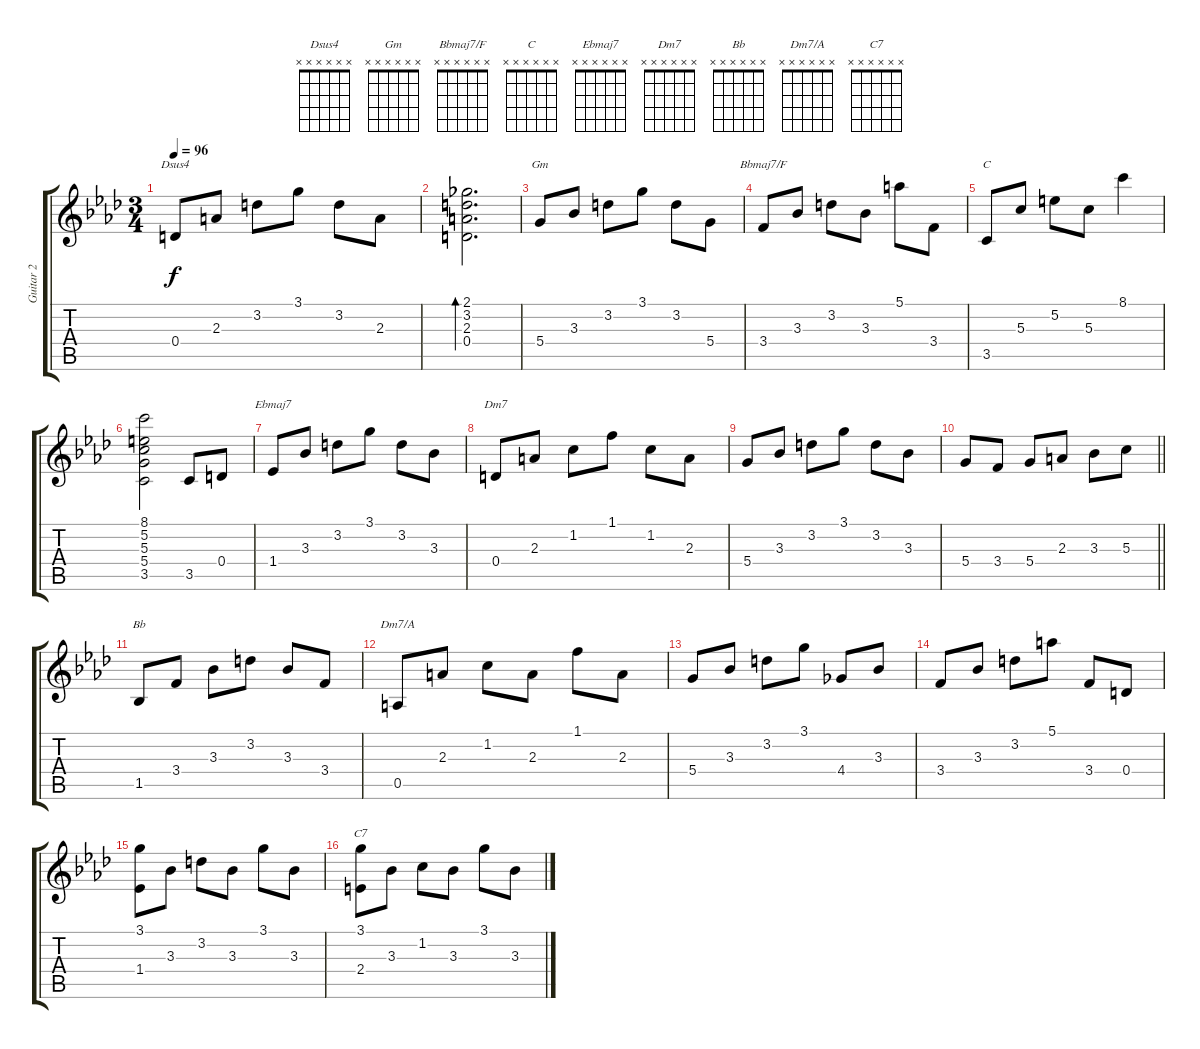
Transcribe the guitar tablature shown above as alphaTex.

\track ("Guitar 2" "Guitar 2") {solo instrument acousticguitarsteel}
\staff {score tabs}
\tuning (E4 B3 G3 D3 A2 E2) {hide}
\chord ("Dsus4" x x x x x x)
\chord ("Gm" x x x x x x)
\chord ("Bbmaj7/F" x x x x x x)
\chord ("C" x x x x x x)
\chord ("Ebmaj7" x x x x x x)
\chord ("Dm7" x x x x x x)
\chord ("Bb" x x x x x x)
\chord ("Dm7/A" x x x x x x)
\chord ("C7" x x x x x x)
\ts (3 4)
\tempo 96
\clef g2
\ks fminor
0.4.8{ch "Dsus4" dy f} 2.3.8 3.2.8 3.1.8 3.2.8 2.3.8 |
(2.1 3.2 2.3 0.4).2{d bd 120} |
5.4.8{ch "Gm"} 3.3.8 3.2.8 3.1.8 3.2.8 5.4.8 |
3.4.8{ch "Bbmaj7/F"} 3.3.8 3.2.8 3.3.8 5.1.8 3.4.8 |
3.5.8{ch "C"} 5.3.8 5.2.8 5.3.8 8.1.4 |
(8.1 5.2 5.3 5.4 3.5).2 3.5.8 0.4.8 |
1.4.8{ch "Ebmaj7"} 3.3.8 3.2.8 3.1.8 3.2.8 3.3.8 |
0.4.8{ch "Dm7"} 2.3.8 1.2.8 1.1.8 1.2.8 2.3.8 |
5.4.8 3.3.8 3.2.8 3.1.8 3.2.8 3.3.8 |
\barLineRight lightlight
5.4.8 3.4.8 5.4.8 2.3.8 3.3.8 5.3.8 |
1.5.8{ch "Bb"} 3.4.8 3.3.8 3.2.8 3.3.8 3.4.8 |
0.5.8{ch "Dm7/A"} 2.3.8 1.2.8 2.3.8 1.1.8 2.3.8 |
5.4.8 3.3.8 3.2.8 3.1.8 4.4.8 3.3.8 |
3.4.8 3.3.8 3.2.8 5.1.8 3.4.8 0.4.8 |
(3.1 1.4).8 3.3.8 3.2.8 3.3.8 3.1.8 3.3.8 |
(3.1 2.4).8{ch "C7"} 3.3.8 1.2.8 3.3.8 3.1.8 3.3.8
